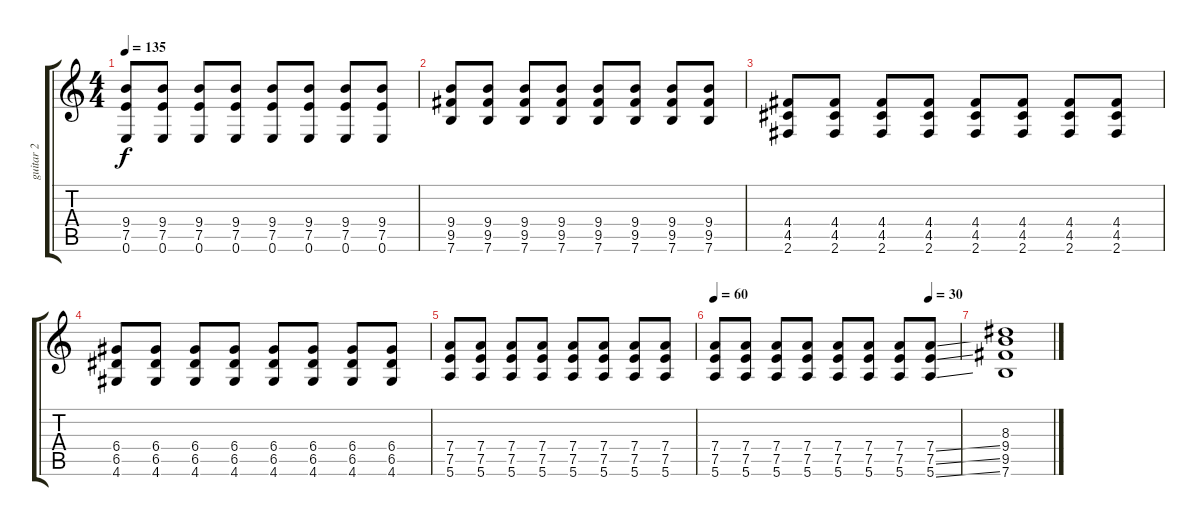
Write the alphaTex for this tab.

\track ("guitar 2" "guitar 2") {instrument overdrivenguitar}
\staff {score tabs}
\tuning (E4 B3 G3 D3 A2 E2) {hide}
\ts (4 4)
\tempo 135
\clef g2
\ks c
(9.4 7.5 0.6).8{dy f} (9.4 7.5 0.6).8 (9.4 7.5 0.6).8 (9.4 7.5 0.6).8 (9.4 7.5 0.6).8 (9.4 7.5 0.6).8 (9.4 7.5 0.6).8 (9.4 7.5 0.6).8 |
(9.4 9.5 7.6).8 (9.4 9.5 7.6).8 (9.4 9.5 7.6).8 (9.4 9.5 7.6).8 (9.4 9.5 7.6).8 (9.4 9.5 7.6).8 (9.4 9.5 7.6).8 (9.4 9.5 7.6).8 |
(4.4 4.5 2.6).8 (4.4 4.5 2.6).8 (4.4 4.5 2.6).8 (4.4 4.5 2.6).8 (4.4 4.5 2.6).8 (4.4 4.5 2.6).8 (4.4 4.5 2.6).8 (4.4 4.5 2.6).8 |
(6.4 6.5 4.6).8 (6.4 6.5 4.6).8 (6.4 6.5 4.6).8 (6.4 6.5 4.6).8 (6.4 6.5 4.6).8 (6.4 6.5 4.6).8 (6.4 6.5 4.6).8 (6.4 6.5 4.6).8 |
(7.4 7.5 5.6).8 (7.4 7.5 5.6).8 (7.4 7.5 5.6).8 (7.4 7.5 5.6).8 (7.4 7.5 5.6).8 (7.4 7.5 5.6).8 (7.4 7.5 5.6).8 (7.4 7.5 5.6).8 |
\tempo 60
\tempo (30 0.875)
(7.4 7.5 5.6).8 (7.4 7.5 5.6).8 (7.4 7.5 5.6).8 (7.4 7.5 5.6).8 (7.4 7.5 5.6).8 (7.4 7.5 5.6).8 (7.4 7.5 5.6).8 (7.4{ss} 7.5{ss} 5.6{ss}).8 |
(8.3 9.4 9.5 7.6).1
